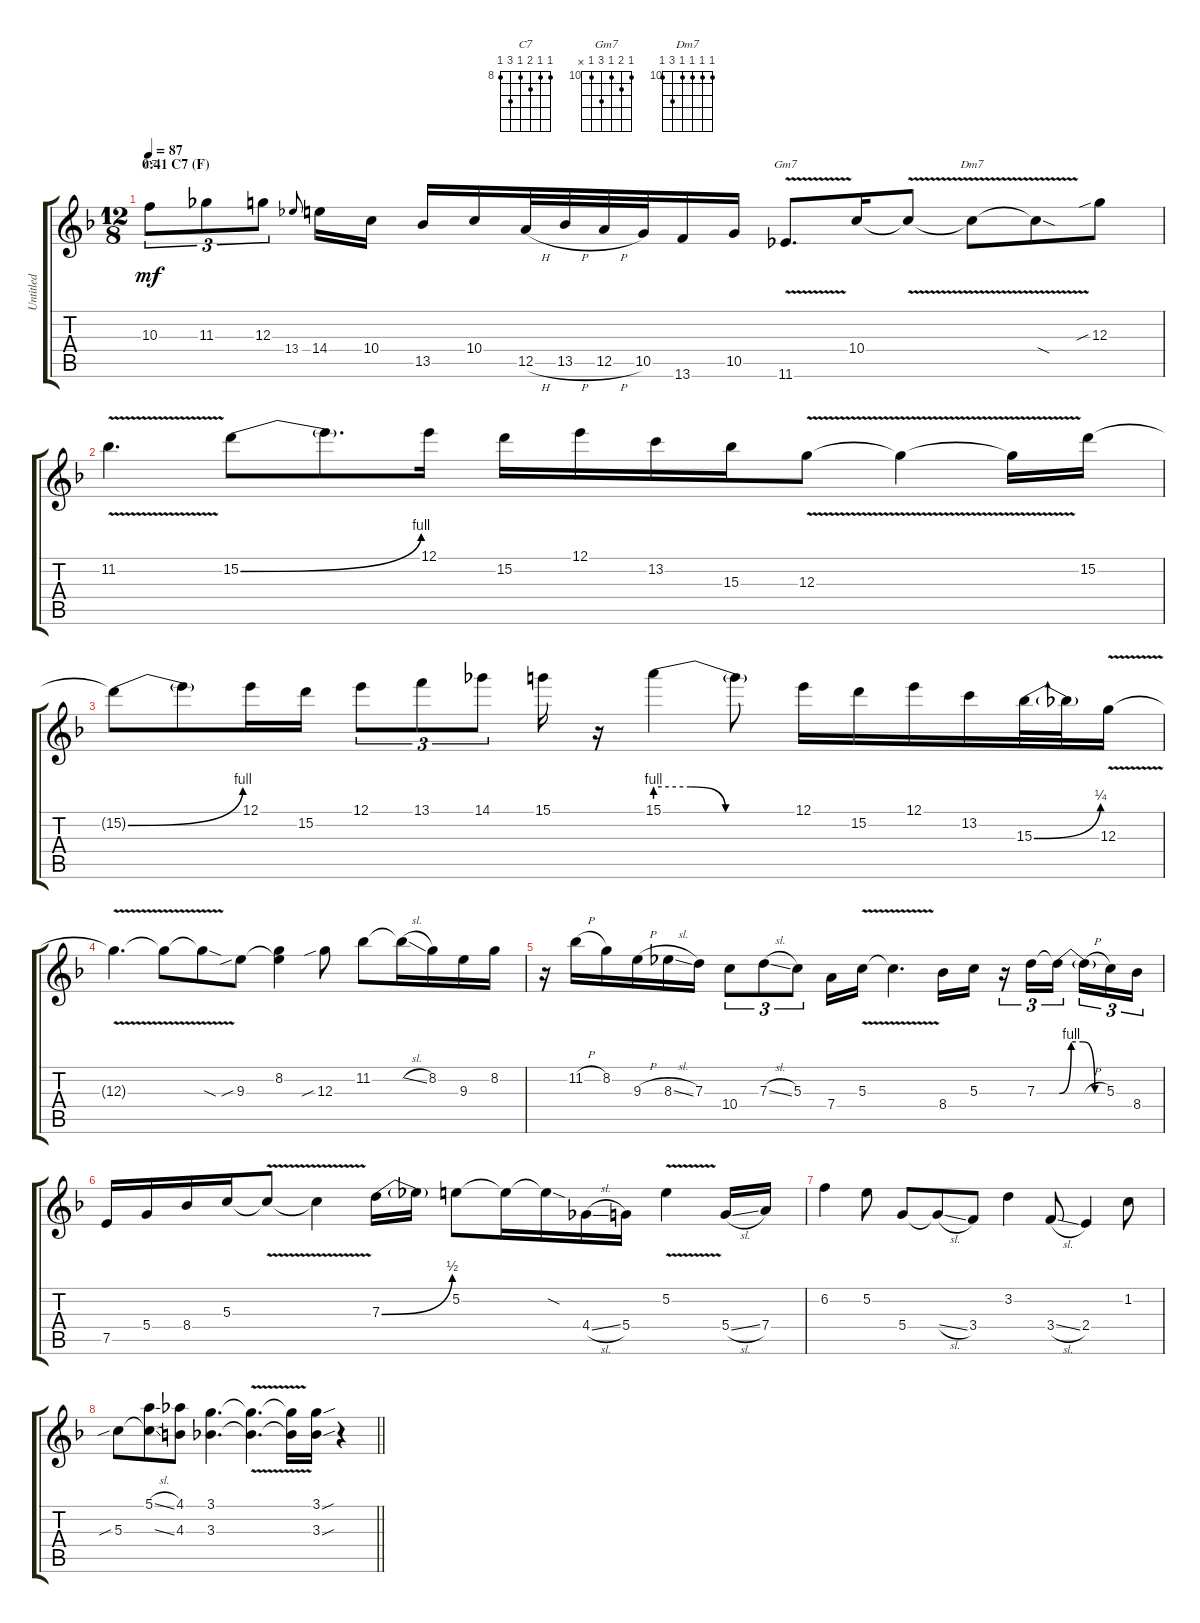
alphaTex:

\track ("Untitled" "Untitled") {instrument overdrivenguitar}
\staff {score tabs}
\tuning (E4 B3 G3 D3 A2 E2) {hide}
\chord ("C7" 8 8 9 8 10 8) {firstfret 8}
\chord ("Gm7" 10 11 10 12 10 x) {firstfret 10}
\chord ("Dm7" 10 10 10 10 12 10) {firstfret 10}
\ts (12 8)
\section ("" "0:41 C7 (F)")
\tempo 87
\clef g2
\ks f
10.3.8{tu (3 2) ch "C7" dy mf} 11.3.8{tu (3 2)} 12.3.8{tu (3 2)} 13.4.8{gr onbeat} 14.4.16 10.4.16 13.5.16 10.4.16 12.5{h}.32 13.5{h}.32 12.5{h}.32 10.5.32 13.6.16 10.5.16 11.6{v}.8{d ch "Gm7"} 10.4.16 10.4{v t}.8 10.4{v t}.8{ch "Dm7"} 10.4{sod t}.8 12.3{sib}.8 |
11.2{v}.4{d} 15.2{be (bend 0 0 60 4)}.8 15.2{t}.8{d} 12.1.16 15.2.16 12.1.16 13.2.16 15.3.16 12.3{v}.8 12.3{v t}.4 12.3{t}.16 15.2.16 |
15.2{be (bend 0 0 60 4) t}.8 15.2{t}.8 12.1.16 15.2.16 12.1.8{tu (3 2)} 13.1.8{tu (3 2)} 14.1.8{tu (3 2)} 15.1.16 r.16 15.1{be (custom 0 4 15 4 30 0 60 0)}.4 15.1{t}.8 12.1.16 15.2.16 12.1.16 13.2.16 15.3{be (bend 0 0 60 1)}.32 15.3{t}.32 12.3{v}.16 |
12.3{v t}.4{d} 12.3{v t}.8 12.3{sod t}.8 9.3{sib}.8 (8.2 9.3{t}).4 12.3{sib}.8 11.2.8 11.2{sl t}.16 8.2.16 9.3.16 8.2.16 |
r.16 11.2{h}.16 8.2.16 9.3{h}.16 8.3{sl}.16 7.3.16 10.4.8{tu (3 2)} 7.3{sl}.8{tu (3 2)} 5.3.8{tu (3 2)} 7.4.16 5.3{v}.16 5.3{v t}.4{d} 8.4.16 5.3.16 r.16{tu (3 2)} 7.3.16{tu (3 2)} 7.3{be (custom 0 0 15 4 30 4 45 0 60 0) t}.16{tu (3 2) beam splitsecondary} 7.3{h t}.16{tu (3 2)} 5.3.16{tu (3 2)} 8.4.16{tu (3 2)} |
7.5.16 5.4.16 8.4.16 5.3.16 5.3{v t}.8 5.3{v t}.4 7.3{be (bend 0 0 60 2)}.16 7.3{t}.16 5.2.8 5.2{t}.16 5.2{sod t}.16 4.4{sl}.16 5.4.16 5.2{v}.4 5.4{sl}.16 7.4.16 |
6.2.4 5.2.8 5.4.8 5.4{sl t}.8 3.4.8 3.2.4 3.4{sl}.8 2.4.4 1.2.8 |
\barLineRight lightlight
5.3{sib}.8 (5.1{sl} 5.3{sl t}).8 (4.1 4.3).8 (3.1 3.3).4{d} (3.1{v t} 3.3{v t}).4{d} (3.1{t} 3.3{t}).16 (3.1{sou} 3.3{sou}).16 r.4
